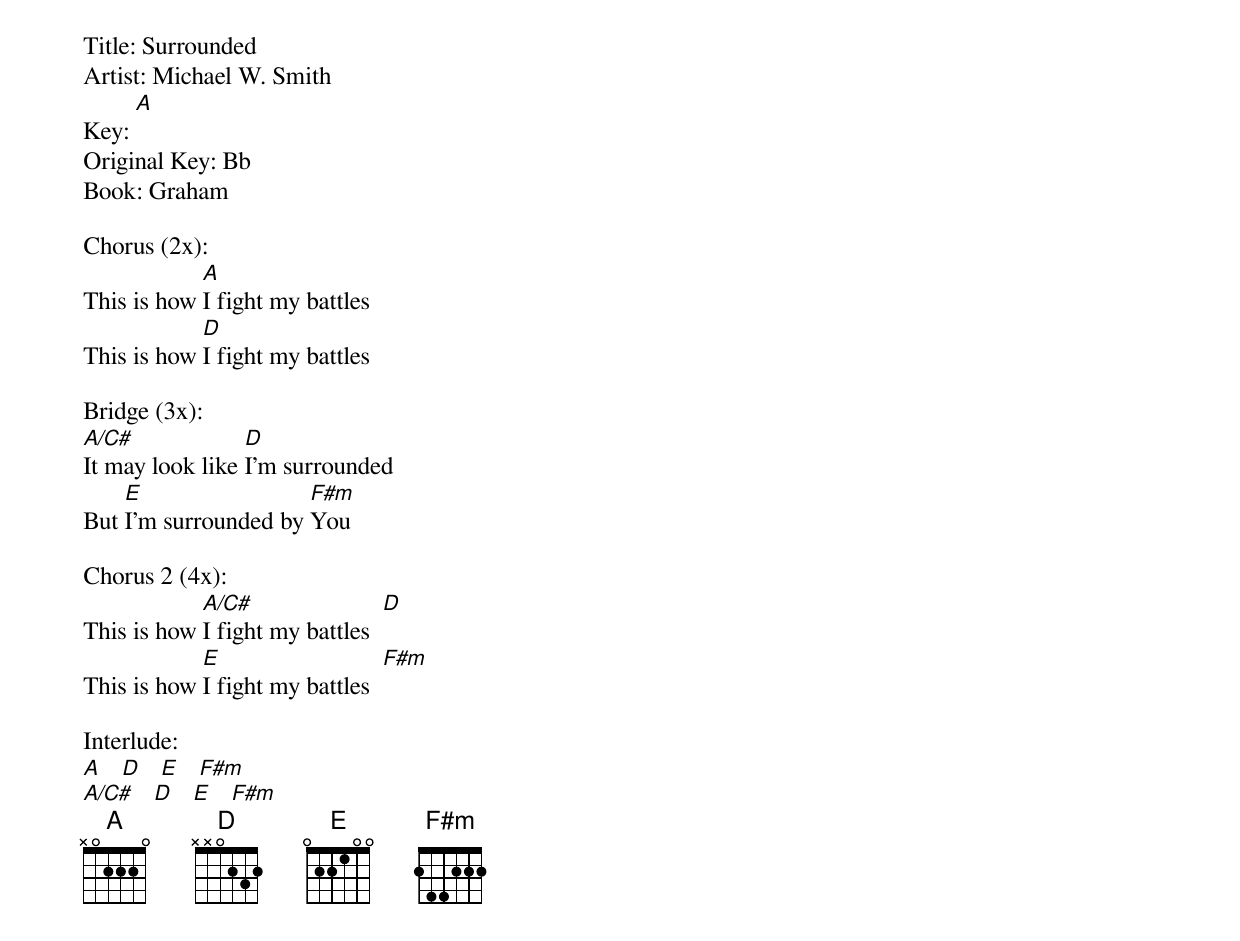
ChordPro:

Title: Surrounded
Artist: Michael W. Smith
Key: [A]
Original Key: Bb
Book: Graham

Chorus (2x):
This is how [A]I fight my battles
This is how [D]I fight my battles

Bridge (3x):
[A/C#]It may look like [D]I'm surrounded
But [E]I'm surrounded by [F#m]You

Chorus 2 (4x):
This is how [A/C#]I fight my battles  [D]
This is how [E]I fight my battles  [F#m]

Interlude:
[A]   [D]   [E]   [F#m]
[A/C#]   [D]   [E]   [F#m]
